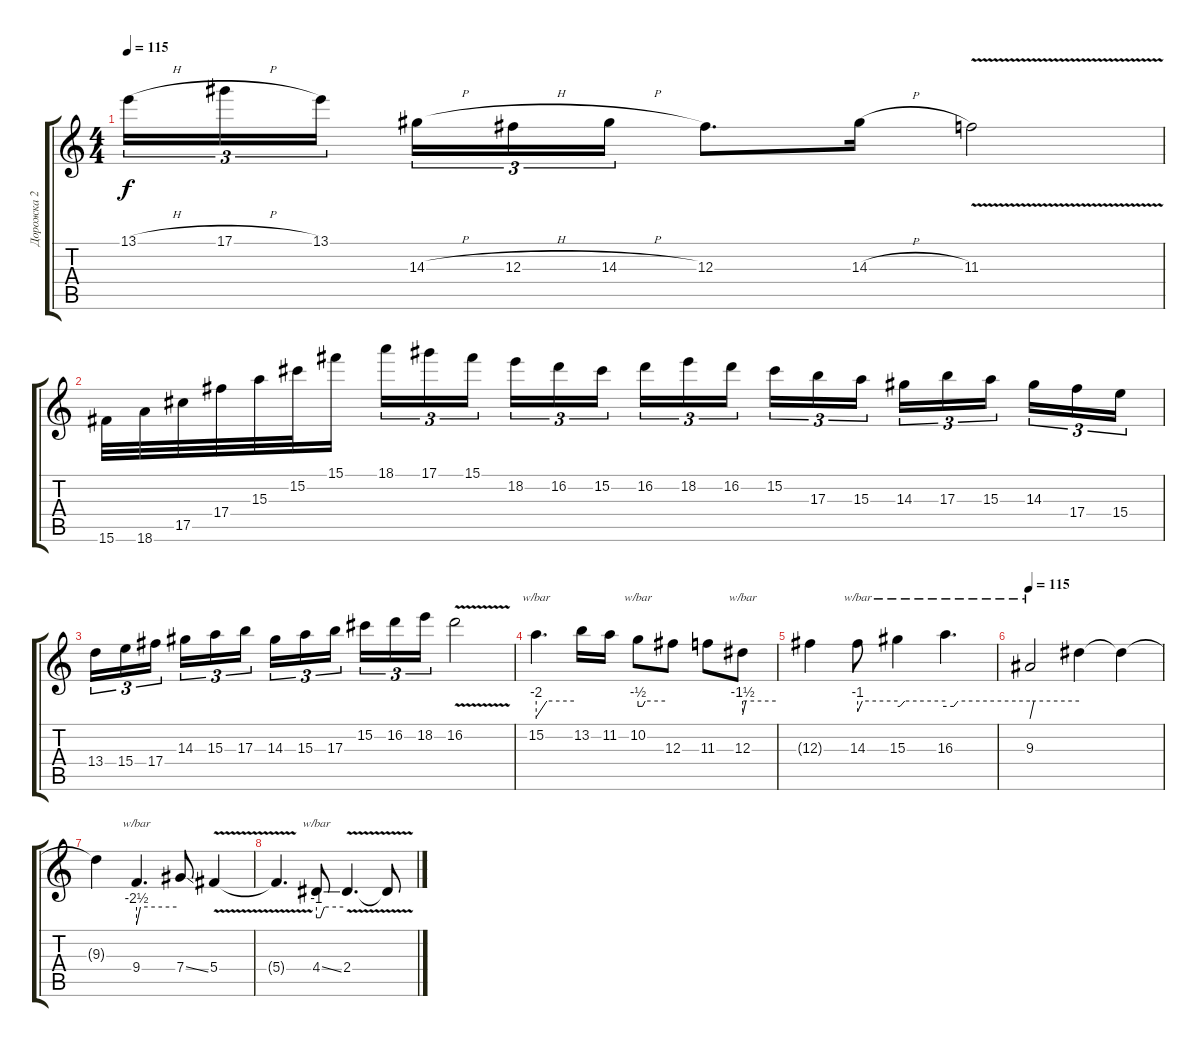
\track ("Дорожка 2" "Дорожка 2") {instrument distortionguitar}
\staff {score tabs}
\tuning (Eb4 Bb3 Gb3 Db3 Ab2 Eb2) {hide}
\ts (4 4)
\tempo 115
\clef g2
\ks c
13.1{h}.16{tu (3 2) dy f} 17.1{h}.16{tu (3 2)} 13.1.16{tu (3 2) beam splitsecondary} 14.3{h}.16{tu (3 2)} 12.3{h}.16{tu (3 2)} 14.3{h}.16{tu (3 2)} 12.3.8{d} 14.3{h}.16 11.3{v}.2 |
15.6.32 18.6.32 17.5.32 17.4.32 15.3.32 15.2.32 15.1.16 18.1.16{tu (3 2)} 17.1.16{tu (3 2)} 15.1.16{tu (3 2) beam splitsecondary} 18.2.16{tu (3 2)} 16.2.16{tu (3 2)} 15.2.16{tu (3 2)} 16.2.16{tu (3 2)} 18.2.16{tu (3 2)} 16.2.16{tu (3 2) beam splitsecondary} 15.2.16{tu (3 2)} 17.3.16{tu (3 2)} 15.3.16{tu (3 2)} 14.3.16{tu (3 2)} 17.3.16{tu (3 2)} 15.3.16{tu (3 2) beam splitsecondary} 14.3.16{tu (3 2)} 17.4.16{tu (3 2)} 15.4.16{tu (3 2)} |
13.4.16{tu (3 2)} 15.4.16{tu (3 2)} 17.4.16{tu (3 2) beam splitsecondary} 14.3.16{tu (3 2)} 15.3.16{tu (3 2)} 17.3.16{tu (3 2)} 14.3.16{tu (3 2)} 15.3.16{tu (3 2)} 17.3.16{tu (3 2) beam splitsecondary} 15.2.16{tu (3 2)} 16.2.16{tu (3 2)} 18.2.16{tu (3 2)} 16.2{v}.2 |
15.2.4{d tbe (custom default 0 -8 17 0 60 0)} 13.2.16 11.2.16 10.2.8{tbe (custom default 0 -2 10 -2 16 0 60 0)} 12.3.8 11.3.8 12.3.8{tbe (custom default 0 -6 6 0 60 0)} |
12.3{t}.4 14.3.8{tbe (custom default 0 -4 7 0 60 0)} 15.3.4{tbe (custom default 0 -2 3 -2 9 0 60 0)} 16.3.4{d tbe (custom default 0 -2 6 -2 9 0 60 0)} |
\tempo 115
9.3.2{tbe (custom default 0 -10 5 0 60 0)} 9.3{t}.4 9.3{t}.4 |
9.3{t}.4 9.4.4{d tbe (custom default 0 -10 6 0 60 0)} 7.4{ss}.8 5.4{v}.4 |
5.4{t}.4{d} 4.4{ss}.8{tbe (custom default 0 -4 9 -4 18 0 60 0)} 2.4{v}.4{d} 2.4{t}.8
